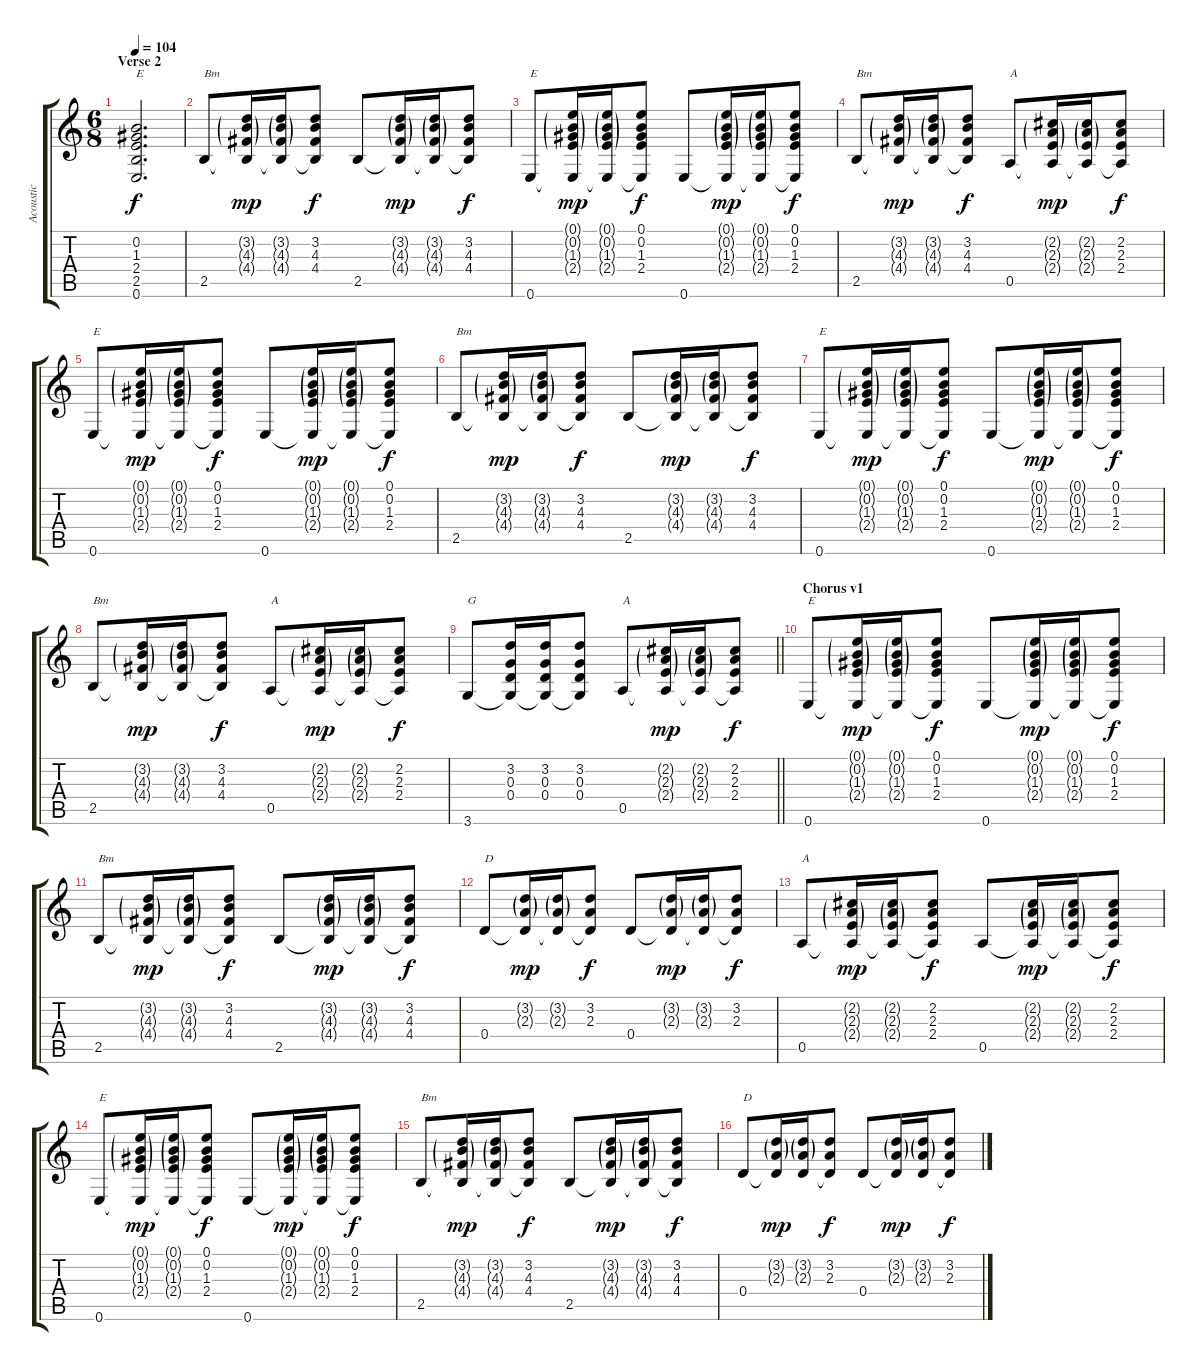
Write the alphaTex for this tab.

\track ("Acoustic" "Acoustic") {instrument acousticguitarsteel}
\staff {score tabs}
\tuning (E4 B3 G3 D3 A2 E2) {hide}
\ts (6 8)
\section ("" "Verse 2")
\tempo 104
\clef g2
\ks c
(0.2 1.3 2.4 2.5 0.6).2{d txt "E" dy f} |
2.5.8{txt "Bm"} (3.2{g} 4.3{g} 4.4{g} 2.5{t}).16{dy mp} (3.2{g} 4.3{g} 4.4{g} 2.5{t}).16 (3.2 4.3 4.4 2.5{t}).8{dy f} 2.5.8 (3.2{g} 4.3{g} 4.4{g} 2.5{t}).16{dy mp} (3.2{g} 4.3{g} 4.4{g} 2.5{t}).16 (3.2 4.3 4.4 2.5{t}).8{dy f} |
0.6.8{txt "E"} (0.1{g} 0.2{g} 1.3{g} 2.4{g} 0.6{t}).16{dy mp} (0.1{g} 0.2{g} 1.3{g} 2.4{g} 0.6{t}).16 (0.1 0.2 1.3 2.4 0.6{t}).8{dy f} 0.6.8 (0.1{g} 0.2{g} 1.3{g} 2.4{g} 0.6{t}).16{dy mp} (0.1{g} 0.2{g} 1.3{g} 2.4{g} 0.6{t}).16 (0.1 0.2 1.3 2.4 0.6{t}).8{dy f} |
2.5.8{txt "Bm"} (3.2{g} 4.3{g} 4.4{g} 2.5{t}).16{dy mp} (3.2{g} 4.3{g} 4.4{g} 2.5{t}).16 (3.2 4.3 4.4 2.5{t}).8{dy f} 0.5.8{txt "A"} (2.2{g} 2.3{g} 2.4{g} 0.5{t}).16{dy mp} (2.2{g} 2.3{g} 2.4{g} 0.5{t}).16 (2.2 2.3 2.4 0.5{t}).8{dy f} |
0.6.8{txt "E"} (0.1{g} 0.2{g} 1.3{g} 2.4{g} 0.6{t}).16{dy mp} (0.1{g} 0.2{g} 1.3{g} 2.4{g} 0.6{t}).16 (0.1 0.2 1.3 2.4 0.6{t}).8{dy f} 0.6.8 (0.1{g} 0.2{g} 1.3{g} 2.4{g} 0.6{t}).16{dy mp} (0.1{g} 0.2{g} 1.3{g} 2.4{g} 0.6{t}).16 (0.1 0.2 1.3 2.4 0.6{t}).8{dy f} |
2.5.8{txt "Bm"} (3.2{g} 4.3{g} 4.4{g} 2.5{t}).16{dy mp} (3.2{g} 4.3{g} 4.4{g} 2.5{t}).16 (3.2 4.3 4.4 2.5{t}).8{dy f} 2.5.8 (3.2{g} 4.3{g} 4.4{g} 2.5{t}).16{dy mp} (3.2{g} 4.3{g} 4.4{g} 2.5{t}).16 (3.2 4.3 4.4 2.5{t}).8{dy f} |
0.6.8{txt "E"} (0.1{g} 0.2{g} 1.3{g} 2.4{g} 0.6{t}).16{dy mp} (0.1{g} 0.2{g} 1.3{g} 2.4{g} 0.6{t}).16 (0.1 0.2 1.3 2.4 0.6{t}).8{dy f} 0.6.8 (0.1{g} 0.2{g} 1.3{g} 2.4{g} 0.6{t}).16{dy mp} (0.1{g} 0.2{g} 1.3{g} 2.4{g} 0.6{t}).16 (0.1 0.2 1.3 2.4 0.6{t}).8{dy f} |
2.5.8{txt "Bm"} (3.2{g} 4.3{g} 4.4{g} 2.5{t}).16{dy mp} (3.2{g} 4.3{g} 4.4{g} 2.5{t}).16 (3.2 4.3 4.4 2.5{t}).8{dy f} 0.5.8{txt "A"} (2.2{g} 2.3{g} 2.4{g} 0.5{t}).16{dy mp} (2.2{g} 2.3{g} 2.4{g} 0.5{t}).16 (2.2 2.3 2.4 0.5{t}).8{dy f} |
\barLineRight lightlight
3.6.8{txt "G"} (3.2 0.3 0.4 3.6{t}).16 (3.2 0.3 0.4 3.6{t}).16 (3.2 0.3 0.4 3.6{t}).8 0.5.8{txt "A"} (2.2{g} 2.3{g} 2.4{g} 0.5{t}).16{dy mp} (2.2{g} 2.3{g} 2.4{g} 0.5{t}).16 (2.2 2.3 2.4 0.5{t}).8{dy f} |
\section ("" "Chorus v1")
0.6.8{txt "E"} (0.1{g} 0.2{g} 1.3{g} 2.4{g} 0.6{t}).16{dy mp} (0.1{g} 0.2{g} 1.3{g} 2.4{g} 0.6{t}).16 (0.1 0.2 1.3 2.4 0.6{t}).8{dy f} 0.6.8 (0.1{g} 0.2{g} 1.3{g} 2.4{g} 0.6{t}).16{dy mp} (0.1{g} 0.2{g} 1.3{g} 2.4{g} 0.6{t}).16 (0.1 0.2 1.3 2.4 0.6{t}).8{dy f} |
2.5.8{txt "Bm"} (3.2{g} 4.3{g} 4.4{g} 2.5{t}).16{dy mp} (3.2{g} 4.3{g} 4.4{g} 2.5{t}).16 (3.2 4.3 4.4 2.5{t}).8{dy f} 2.5.8 (3.2{g} 4.3{g} 4.4{g} 2.5{t}).16{dy mp} (3.2{g} 4.3{g} 4.4{g} 2.5{t}).16 (3.2 4.3 4.4 2.5{t}).8{dy f} |
0.4.8{txt "D"} (3.2{g} 2.3{g} 0.4{t}).16{dy mp} (3.2{g} 2.3{g} 0.4{t}).16 (3.2 2.3 0.4{t}).8{dy f} 0.4.8 (3.2{g} 2.3{g} 0.4{t}).16{dy mp} (3.2{g} 2.3{g} 0.4{t}).16 (3.2 2.3 0.4{t}).8{dy f} |
0.5.8{txt "A"} (2.2{g} 2.3{g} 2.4{g} 0.5{t}).16{dy mp} (2.2{g} 2.3{g} 2.4{g} 0.5{t}).16 (2.2 2.3 2.4 0.5{t}).8{dy f} 0.5.8 (2.2{g} 2.3{g} 2.4{g} 0.5{t}).16{dy mp} (2.2{g} 2.3{g} 2.4{g} 0.5{t}).16 (2.2 2.3 2.4 0.5{t}).8{dy f} |
0.6.8{txt "E"} (0.1{g} 0.2{g} 1.3{g} 2.4{g} 0.6{t}).16{dy mp} (0.1{g} 0.2{g} 1.3{g} 2.4{g} 0.6{t}).16 (0.1 0.2 1.3 2.4 0.6{t}).8{dy f} 0.6.8 (0.1{g} 0.2{g} 1.3{g} 2.4{g} 0.6{t}).16{dy mp} (0.1{g} 0.2{g} 1.3{g} 2.4{g} 0.6{t}).16 (0.1 0.2 1.3 2.4 0.6{t}).8{dy f} |
2.5.8{txt "Bm"} (3.2{g} 4.3{g} 4.4{g} 2.5{t}).16{dy mp} (3.2{g} 4.3{g} 4.4{g} 2.5{t}).16 (3.2 4.3 4.4 2.5{t}).8{dy f} 2.5.8 (3.2{g} 4.3{g} 4.4{g} 2.5{t}).16{dy mp} (3.2{g} 4.3{g} 4.4{g} 2.5{t}).16 (3.2 4.3 4.4 2.5{t}).8{dy f} |
0.4.8{txt "D"} (3.2{g} 2.3{g} 0.4{t}).16{dy mp} (3.2{g} 2.3{g} 0.4{t}).16 (3.2 2.3 0.4{t}).8{dy f} 0.4.8 (3.2{g} 2.3{g} 0.4{t}).16{dy mp} (3.2{g} 2.3{g} 0.4{t}).16 (3.2 2.3 0.4{t}).8{dy f}
